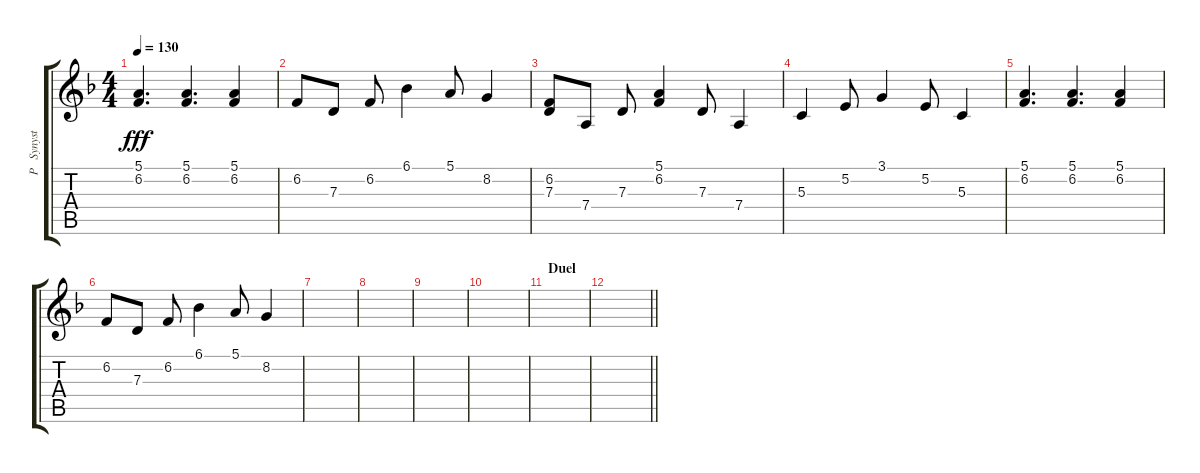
\track ("P   Synyster Gates" "P   Synyst") {instrument acousticgrandpiano}
\staff {score tabs}
\tuning (E4 B3 G3 D3 A2 D2) {hide}
\ts (4 4)
\tempo 130
\clef g2
\ks dminor
(5.1 6.2).4{d dy fff} (5.1 6.2).4{d} (5.1 6.2).4 |
6.2.8 7.3.8 6.2.8 6.1.4 5.1.8 8.2.4 |
(6.2 7.3).8 7.4.8 7.3.8 (5.1 6.2).4 7.3.8 7.4.4 |
5.3.4 5.2.8 3.1.4 5.2.8 5.3.4 |
(5.1 6.2).4{d} (5.1 6.2).4{d} (5.1 6.2).4 |
6.2.8 7.3.8 6.2.8 6.1.4 5.1.8 8.2.4 |
|
|
|
|
\section ("" "Duel")
|
\barLineRight lightlight
